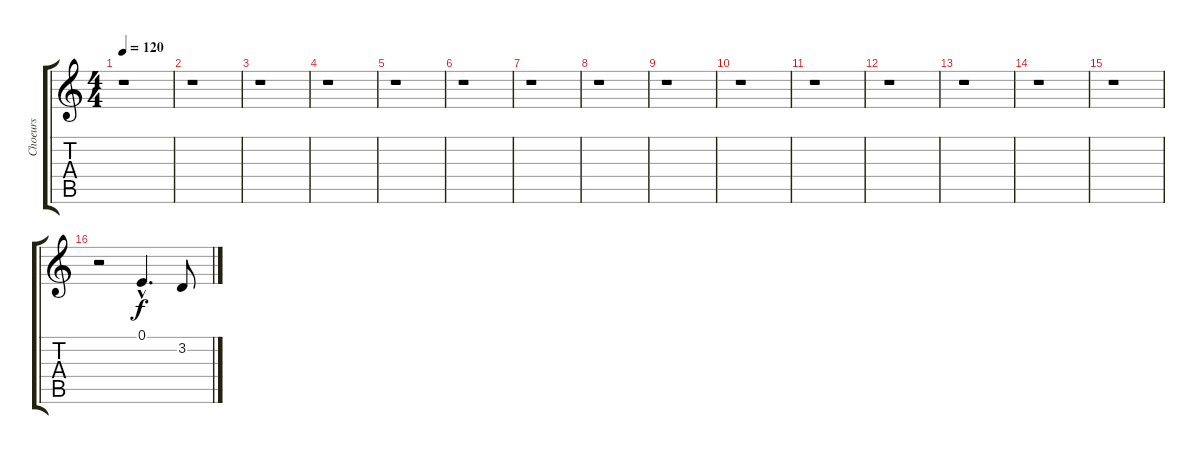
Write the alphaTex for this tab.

\track ("Choeurs" "Choeurs") {instrument choiraahs}
\staff {score tabs}
\tuning (E4 B3 G3 D3 A2 E2) {hide}
\ts (4 4)
\tempo 120
\clef g2
\ks c
r.1{dy f} |
r.1 |
r.1 |
r.1 |
r.1 |
r.1 |
r.1 |
r.1 |
r.1 |
r.1 |
r.1 |
r.1 |
r.1 |
r.1 |
r.1 |
r.2 0.1{hac}.4{d} 3.2.8
